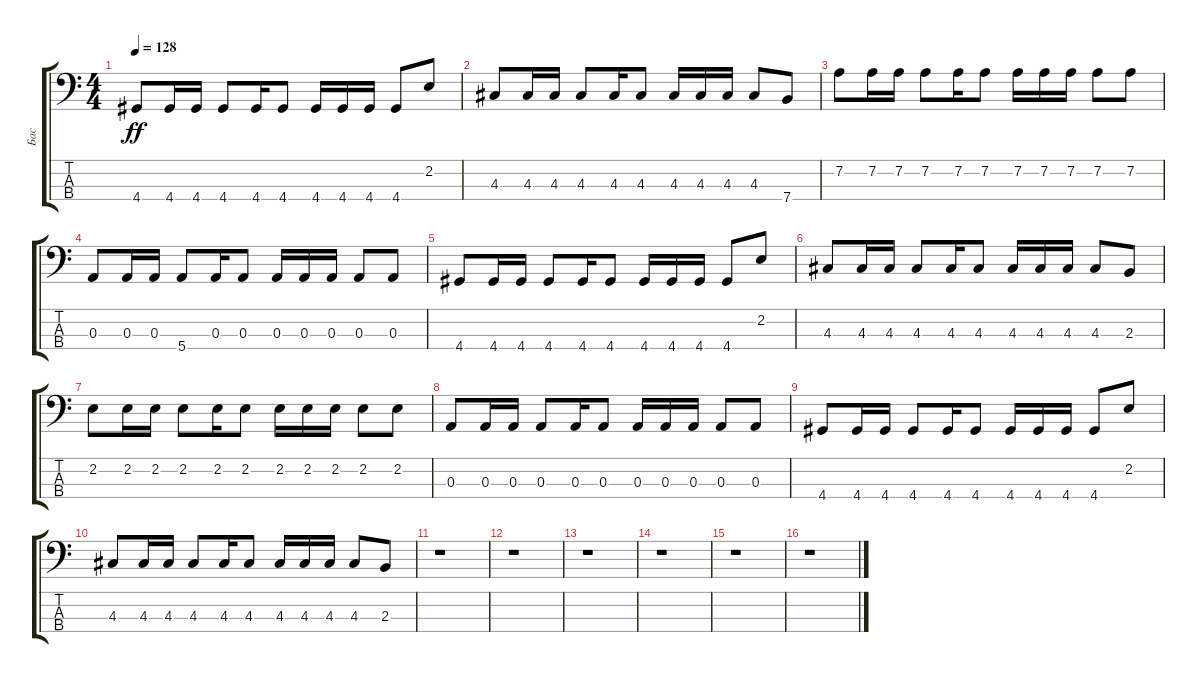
\track ("Бас" "Бас") {instrument electricbassfinger}
\staff {score tabs}
\tuning (G2 D2 A1 E1) {hide}
\ts (4 4)
\tempo 128
\clef f4
\ks c
4.4.8{dy ff} 4.4.16 4.4.16 4.4.8 4.4.16 4.4.8 4.4.16 4.4.16 4.4.16 4.4.8 2.2.8 |
4.3.8 4.3.16 4.3.16 4.3.8 4.3.16 4.3.8 4.3.16 4.3.16 4.3.16 4.3.8 7.4.8 |
7.2.8 7.2.16 7.2.16 7.2.8 7.2.16 7.2.8 7.2.16 7.2.16 7.2.16 7.2.8 7.2.8 |
0.3.8 0.3.16 0.3.16 5.4.8 0.3.16 0.3.8 0.3.16 0.3.16 0.3.16 0.3.8 0.3.8 |
4.4.8 4.4.16 4.4.16 4.4.8 4.4.16 4.4.8 4.4.16 4.4.16 4.4.16 4.4.8 2.2.8 |
4.3.8 4.3.16 4.3.16 4.3.8 4.3.16 4.3.8 4.3.16 4.3.16 4.3.16 4.3.8 2.3.8 |
2.2.8 2.2.16 2.2.16 2.2.8 2.2.16 2.2.8 2.2.16 2.2.16 2.2.16 2.2.8 2.2.8 |
0.3.8 0.3.16 0.3.16 0.3.8 0.3.16 0.3.8 0.3.16 0.3.16 0.3.16 0.3.8 0.3.8 |
4.4.8 4.4.16 4.4.16 4.4.8 4.4.16 4.4.8 4.4.16 4.4.16 4.4.16 4.4.8 2.2.8 |
4.3.8 4.3.16 4.3.16 4.3.8 4.3.16 4.3.8 4.3.16 4.3.16 4.3.16 4.3.8 2.3.8 |
r.1 |
r.1 |
r.1 |
r.1 |
r.1 |
r.1
